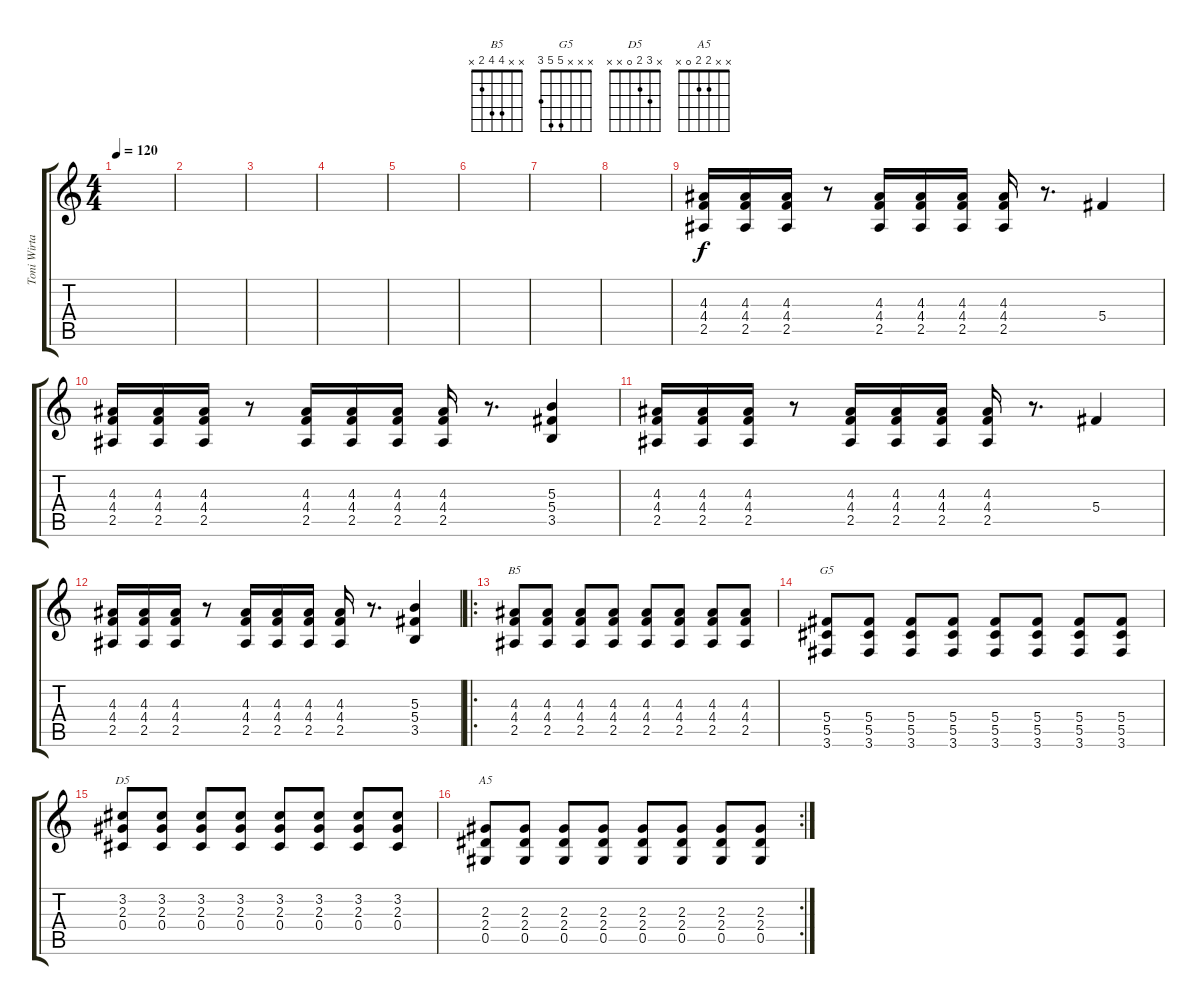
\track ("Toni Wirtanen" "Toni Wirta") {instrument distortionguitar}
\staff {score tabs}
\tuning (Eb4 Bb3 Gb3 Db3 Ab2 Eb2) {hide}
\chord ("B5" x x 4 4 2 x)
\chord ("G5" x x x 5 5 3)
\chord ("D5" x 3 2 0 x x)
\chord ("A5" x x 2 2 0 x)
\ts (4 4)
\tempo 120
\clef g2
\ks c
|
|
|
|
|
|
|
|
(4.3 4.4 2.5).16 (4.3 4.4 2.5).16 (4.3 4.4 2.5).16 r.8 (4.3 4.4 2.5).16 (4.3 4.4 2.5).16 (4.3 4.4 2.5).16 (4.3 4.4 2.5).16 r.8{d} 5.4.4 |
(4.3 4.4 2.5).16 (4.3 4.4 2.5).16 (4.3 4.4 2.5).16 r.8 (4.3 4.4 2.5).16 (4.3 4.4 2.5).16 (4.3 4.4 2.5).16 (4.3 4.4 2.5).16 r.8{d} (5.3 5.4 3.5).4 |
(4.3 4.4 2.5).16 (4.3 4.4 2.5).16 (4.3 4.4 2.5).16 r.8 (4.3 4.4 2.5).16 (4.3 4.4 2.5).16 (4.3 4.4 2.5).16 (4.3 4.4 2.5).16 r.8{d} 5.4.4 |
(4.3 4.4 2.5).16 (4.3 4.4 2.5).16 (4.3 4.4 2.5).16 r.8 (4.3 4.4 2.5).16 (4.3 4.4 2.5).16 (4.3 4.4 2.5).16 (4.3 4.4 2.5).16 r.8{d} (5.3 5.4 3.5).4 |
\ro
(4.3 4.4 2.5).8{ch "B5"} (4.3 4.4 2.5).8 (4.3 4.4 2.5).8 (4.3 4.4 2.5).8 (4.3 4.4 2.5).8 (4.3 4.4 2.5).8 (4.3 4.4 2.5).8 (4.3 4.4 2.5).8 |
(5.4 5.5 3.6).8{ch "G5"} (5.4 5.5 3.6).8 (5.4 5.5 3.6).8 (5.4 5.5 3.6).8 (5.4 5.5 3.6).8 (5.4 5.5 3.6).8 (5.4 5.5 3.6).8 (5.4 5.5 3.6).8 |
(3.2 2.3 0.4).8{ch "D5"} (3.2 2.3 0.4).8 (3.2 2.3 0.4).8 (3.2 2.3 0.4).8 (3.2 2.3 0.4).8 (3.2 2.3 0.4).8 (3.2 2.3 0.4).8 (3.2 2.3 0.4).8 |
\rc 2
(2.3 2.4 0.5).8{ch "A5"} (2.3 2.4 0.5).8 (2.3 2.4 0.5).8 (2.3 2.4 0.5).8 (2.3 2.4 0.5).8 (2.3 2.4 0.5).8 (2.3 2.4 0.5).8 (2.3 2.4 0.5).8
